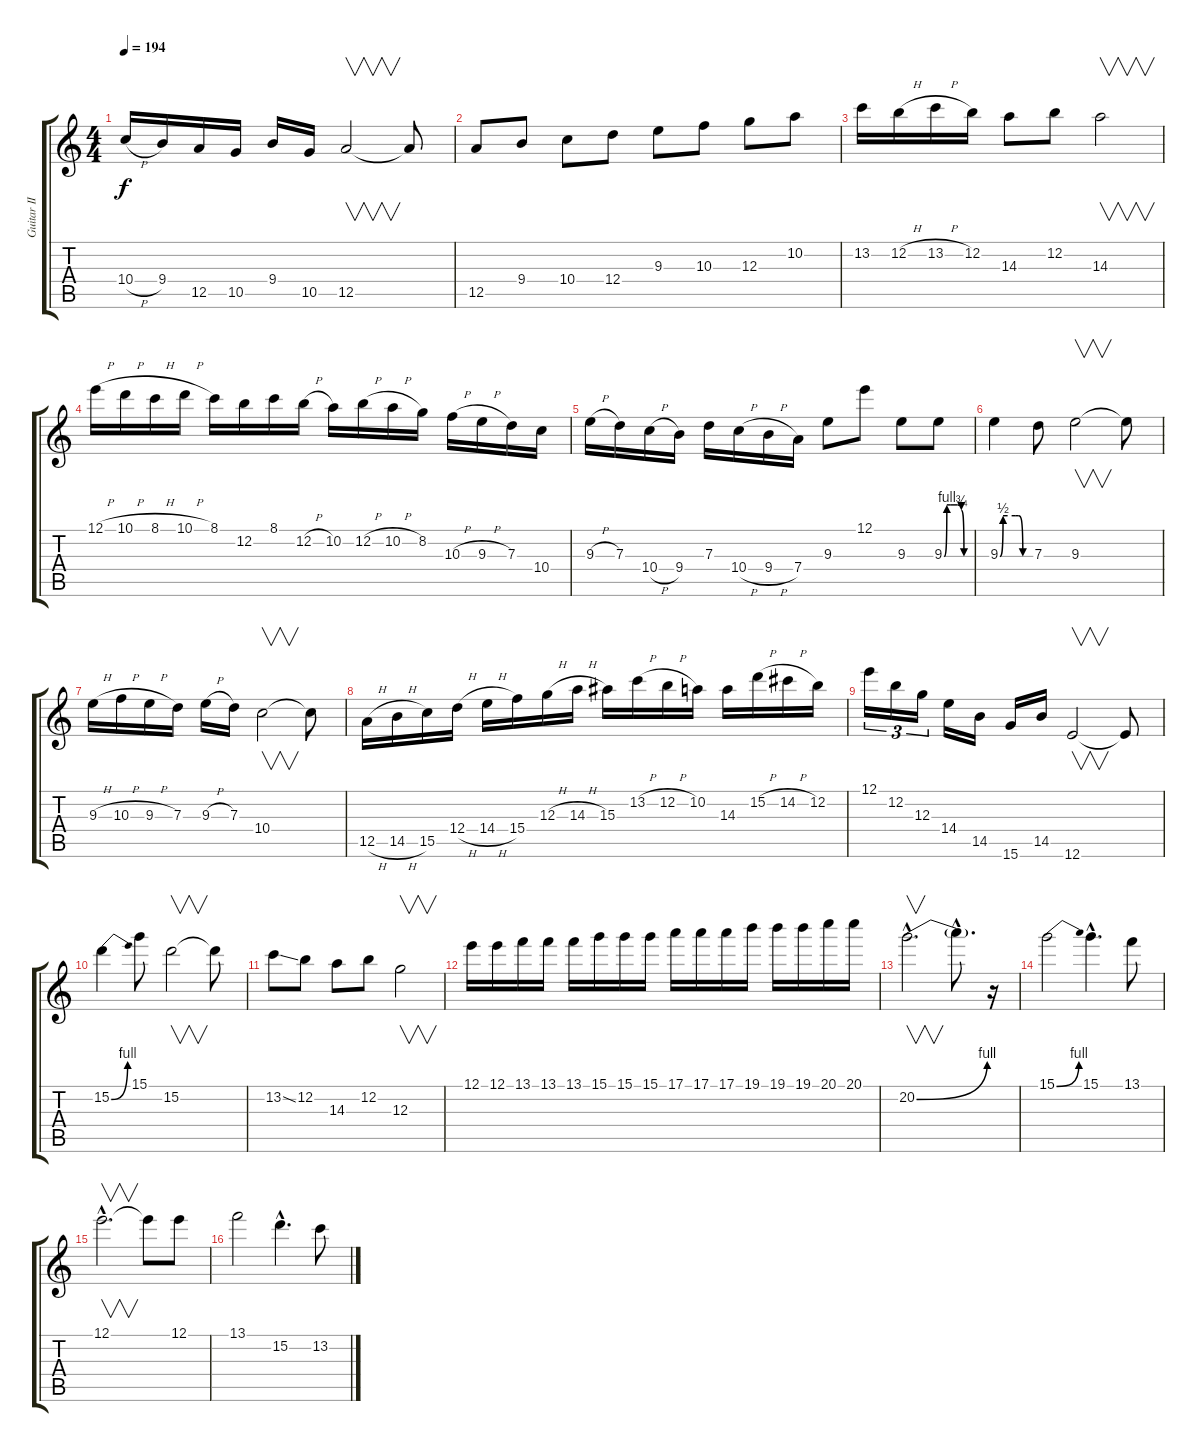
\track ("Guitar II" "Guitar II") {instrument distortionguitar}
\staff {score tabs}
\tuning (E4 B3 G3 D3 A2 E2) {hide}
\ts (4 4)
\tempo 194
\clef g2
\ks c
10.4{h}.16{dy f} 9.4.16 12.5.16 10.5.16 9.4.16 10.5.16 12.5.2{v} 12.5{t}.8 |
12.5.8 9.4.8 10.4.8 12.4.8 9.3.8 10.3.8 12.3.8 10.2.8 |
13.2.16 12.2{h}.16 13.2{h}.16 12.2.16 14.3.8 12.2.8 14.3.2{v} |
12.1{h}.16 10.1{h}.16 8.1{h}.16 10.1{h}.16 8.1.16 12.2.16 8.1.16 12.2{h}.16 10.2.16 12.2{h}.16 10.2{h}.16 8.2.16 10.3{h}.16 9.3{h}.16 7.3.16 10.4.16 |
9.3{h}.16 7.3.16 10.4{h}.16 9.4.16 7.3.16 10.4{h}.16 9.4{h}.16 7.4.16 9.3.8 12.1.8 9.3.8 9.3{be (custom 0 0 6 4 15 4 30 4 39 3 45 0 60 0)}.8 |
9.3{be (custom 0 0 6 2 15 2 30 2 37 2 45 0 60 0)}.4 7.3.8 9.3.2{v} 9.3{t}.8 |
9.3{h}.16 10.3{h}.16 9.3{h}.16 7.3.16 9.3{h}.16 7.3.16 10.4.2{v} 10.4{t}.8 |
12.5{h}.16 14.5{h}.16 15.5.16 12.4{h}.16 14.4{h}.16 15.4.16 12.3{h}.16 14.3{h}.16 15.3.16 13.2{h}.16 12.2{h}.16 10.2.16 14.3.16 15.2{h}.16 14.2{h}.16 12.2.16 |
12.1.16{tu (3 2)} 12.2.16{tu (3 2)} 12.3.16{tu (3 2)} 14.4.16 14.5.16 15.6.16 14.5.16 12.6.2{v} 12.6{t}.8 |
15.2{be (bend 0 0 60 4)}.4 15.1.8 15.2.2{v} 15.2{t}.8 |
13.2{ss}.8 12.2.8 14.3.8 12.2.8 12.3.2{v} |
12.1.16 12.1.16 13.1.16 13.1.16 13.1.16 15.1.16 15.1.16 15.1.16 17.1.16 17.1.16 17.1.16 19.1.16 19.1.16 19.1.16 20.1.16 20.1.16 |
20.2{be (bend 0 0 60 4) hac}.2{v d} 20.2{hac t}.8{d} r.16 |
15.1{be (bend 0 0 60 4)}.2 15.1{hac}.4{d} 13.1.8 |
12.1{hac}.2{v d} 12.1{t}.8 12.1.8 |
13.1.2 15.2{hac}.4{d} 13.2.8
